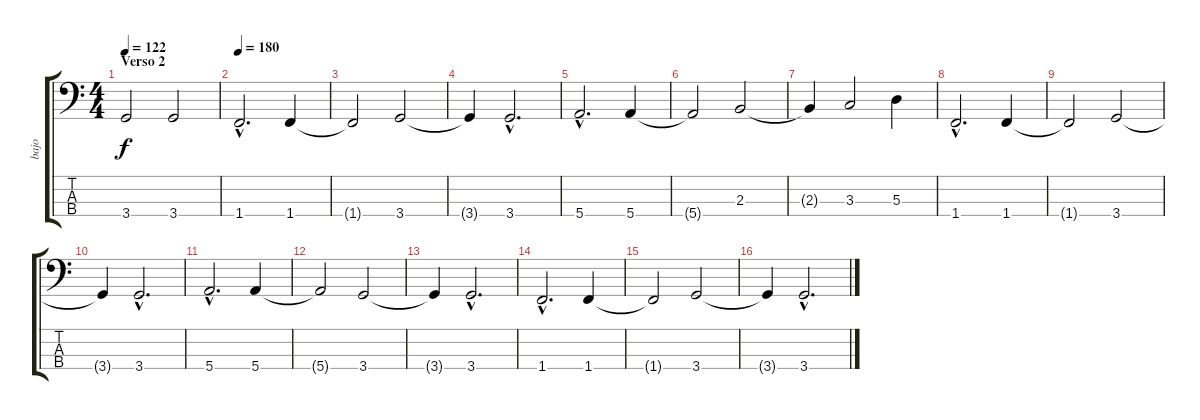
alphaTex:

\track ("bajo" "bajo") {instrument electricbasspick}
\staff {score tabs}
\tuning (G2 D2 A1 E1) {hide}
\ts (4 4)
\section ("" "Verso 2")
\tempo 122
\clef f4
\ks c
3.4.2{dy f} 3.4.2 |
\tempo 180
1.4{hac}.2{d} 1.4.4 |
1.4{t}.2 3.4.2 |
3.4{t}.4 3.4{hac}.2{d} |
5.4{hac}.2{d} 5.4.4 |
5.4{t}.2 2.3.2 |
2.3{t}.4 3.3.2 5.3.4 |
1.4{hac}.2{d} 1.4.4 |
1.4{t}.2 3.4.2 |
3.4{t}.4 3.4{hac}.2{d} |
5.4{hac}.2{d} 5.4.4 |
5.4{t}.2 3.4.2 |
3.4{t}.4 3.4{hac}.2{d} |
1.4{hac}.2{d} 1.4.4 |
1.4{t}.2 3.4.2 |
3.4{t}.4 3.4{hac}.2{d}
